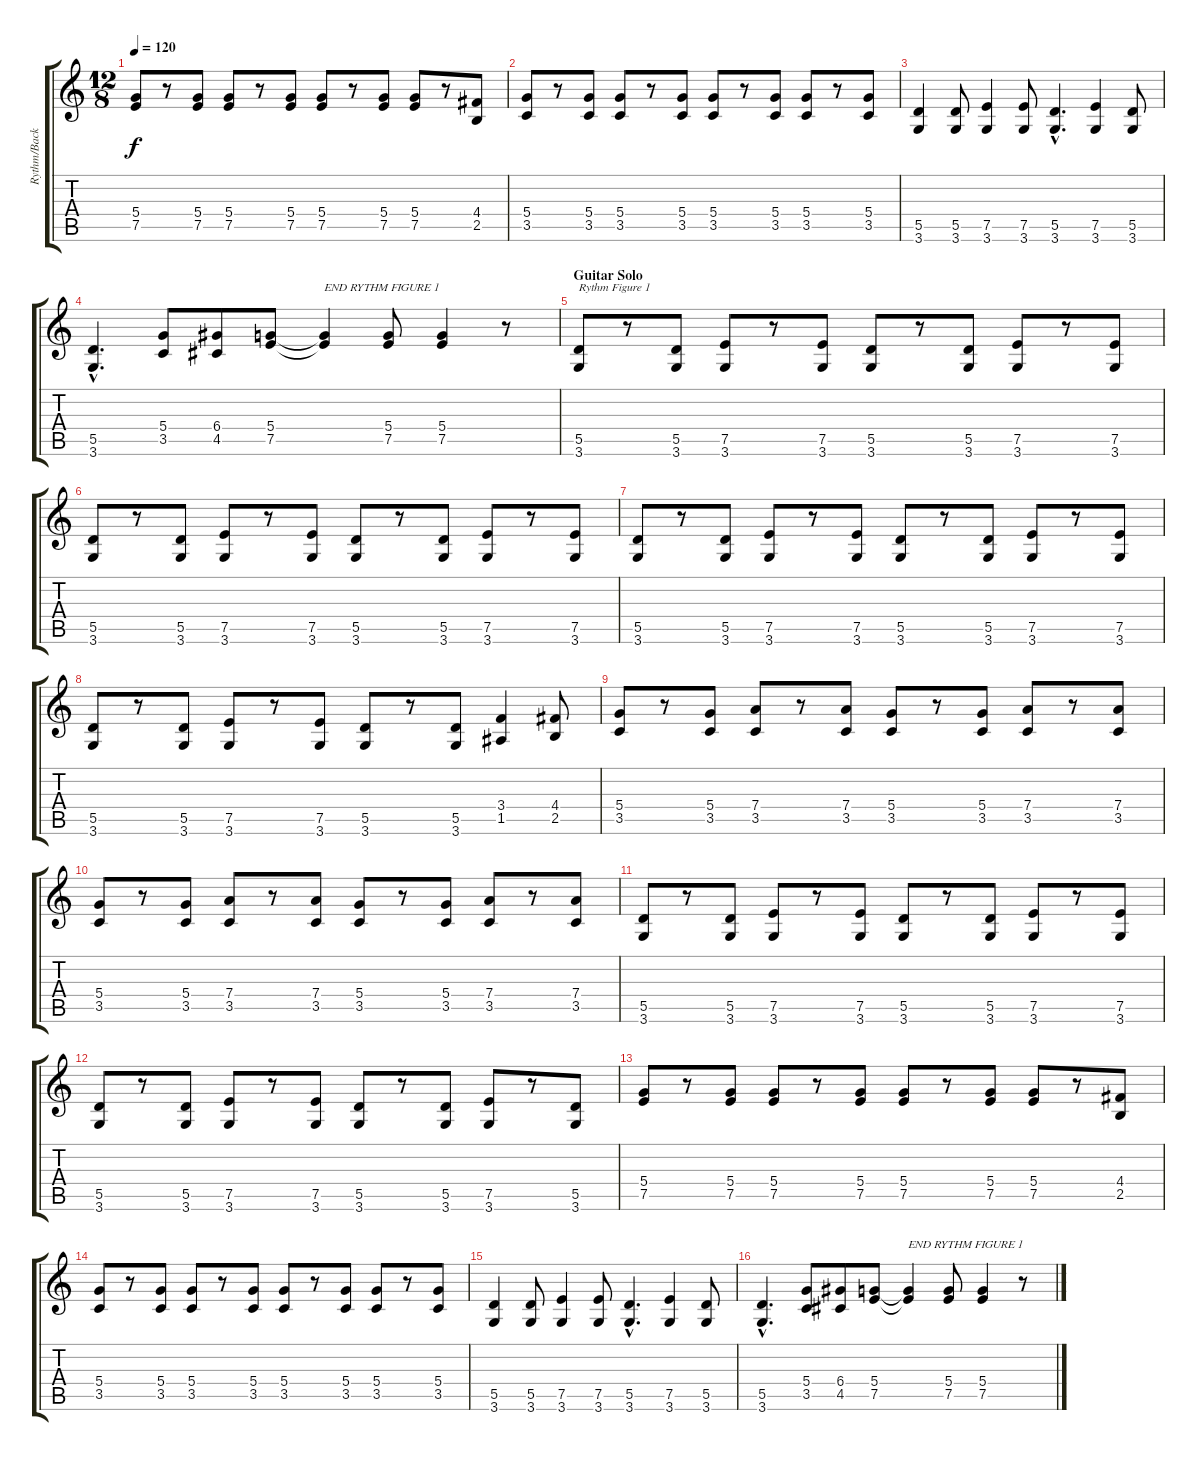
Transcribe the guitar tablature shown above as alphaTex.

\track ("Rythm/Backing Guitar" "Rythm/Back") {instrument distortionguitar}
\staff {score tabs}
\tuning (E4 B3 G3 D3 A2 E2) {hide}
\ts (12 8)
\tempo 120
\clef g2
\ks c
(5.4 7.5).8{dy f} r.8 (5.4 7.5).8 (5.4 7.5).8 r.8 (5.4 7.5).8 (5.4 7.5).8 r.8 (5.4 7.5).8 (5.4 7.5).8 r.8 (4.4 2.5).8 |
(5.4 3.5).8 r.8 (5.4 3.5).8 (5.4 3.5).8 r.8 (5.4 3.5).8 (5.4 3.5).8 r.8 (5.4 3.5).8 (5.4 3.5).8 r.8 (5.4 3.5).8 |
(5.5 3.6).4 (5.5 3.6).8 (7.5 3.6).4 (7.5 3.6).8 (5.5{hac} 3.6{hac}).4{d} (7.5 3.6).4 (5.5 3.6).8 |
(5.5{hac} 3.6{hac}).4{d} (5.4 3.5).8 (6.4 4.5).8 (5.4 7.5).8 (5.4{t} 7.5{t}).4{txt "END RYTHM FIGURE 1"} (5.4 7.5).8 (5.4 7.5).4 r.8 |
\section ("" "Guitar Solo")
(5.5 3.6).8{txt "Rythm Figure 1"} r.8 (5.5 3.6).8 (7.5 3.6).8 r.8 (7.5 3.6).8 (5.5 3.6).8 r.8 (5.5 3.6).8 (7.5 3.6).8 r.8 (7.5 3.6).8 |
(5.5 3.6).8 r.8 (5.5 3.6).8 (7.5 3.6).8 r.8 (7.5 3.6).8 (5.5 3.6).8 r.8 (5.5 3.6).8 (7.5 3.6).8 r.8 (7.5 3.6).8 |
(5.5 3.6).8 r.8 (5.5 3.6).8 (7.5 3.6).8 r.8 (7.5 3.6).8 (5.5 3.6).8 r.8 (5.5 3.6).8 (7.5 3.6).8 r.8 (7.5 3.6).8 |
(5.5 3.6).8 r.8 (5.5 3.6).8 (7.5 3.6).8 r.8 (7.5 3.6).8 (5.5 3.6).8 r.8 (5.5 3.6).8 (3.4 1.5).4 (4.4 2.5).8 |
(5.4 3.5).8 r.8 (5.4 3.5).8 (7.4 3.5).8 r.8 (7.4 3.5).8 (5.4 3.5).8 r.8 (5.4 3.5).8 (7.4 3.5).8 r.8 (7.4 3.5).8 |
(5.4 3.5).8 r.8 (5.4 3.5).8 (7.4 3.5).8 r.8 (7.4 3.5).8 (5.4 3.5).8 r.8 (5.4 3.5).8 (7.4 3.5).8 r.8 (7.4 3.5).8 |
(5.5 3.6).8 r.8 (5.5 3.6).8 (7.5 3.6).8 r.8 (7.5 3.6).8 (5.5 3.6).8 r.8 (5.5 3.6).8 (7.5 3.6).8 r.8 (7.5 3.6).8 |
(5.5 3.6).8 r.8 (5.5 3.6).8 (7.5 3.6).8 r.8 (7.5 3.6).8 (5.5 3.6).8 r.8 (5.5 3.6).8 (7.5 3.6).8 r.8 (5.5 3.6).8 |
(5.4 7.5).8 r.8 (5.4 7.5).8 (5.4 7.5).8 r.8 (5.4 7.5).8 (5.4 7.5).8 r.8 (5.4 7.5).8 (5.4 7.5).8 r.8 (4.4 2.5).8 |
(5.4 3.5).8 r.8 (5.4 3.5).8 (5.4 3.5).8 r.8 (5.4 3.5).8 (5.4 3.5).8 r.8 (5.4 3.5).8 (5.4 3.5).8 r.8 (5.4 3.5).8 |
(5.5 3.6).4 (5.5 3.6).8 (7.5 3.6).4 (7.5 3.6).8 (5.5{hac} 3.6{hac}).4{d} (7.5 3.6).4 (5.5 3.6).8 |
(5.5{hac} 3.6{hac}).4{d} (5.4 3.5).8 (6.4 4.5).8 (5.4 7.5).8 (5.4{t} 7.5{t}).4{txt "END RYTHM FIGURE 1"} (5.4 7.5).8 (5.4 7.5).4 r.8
